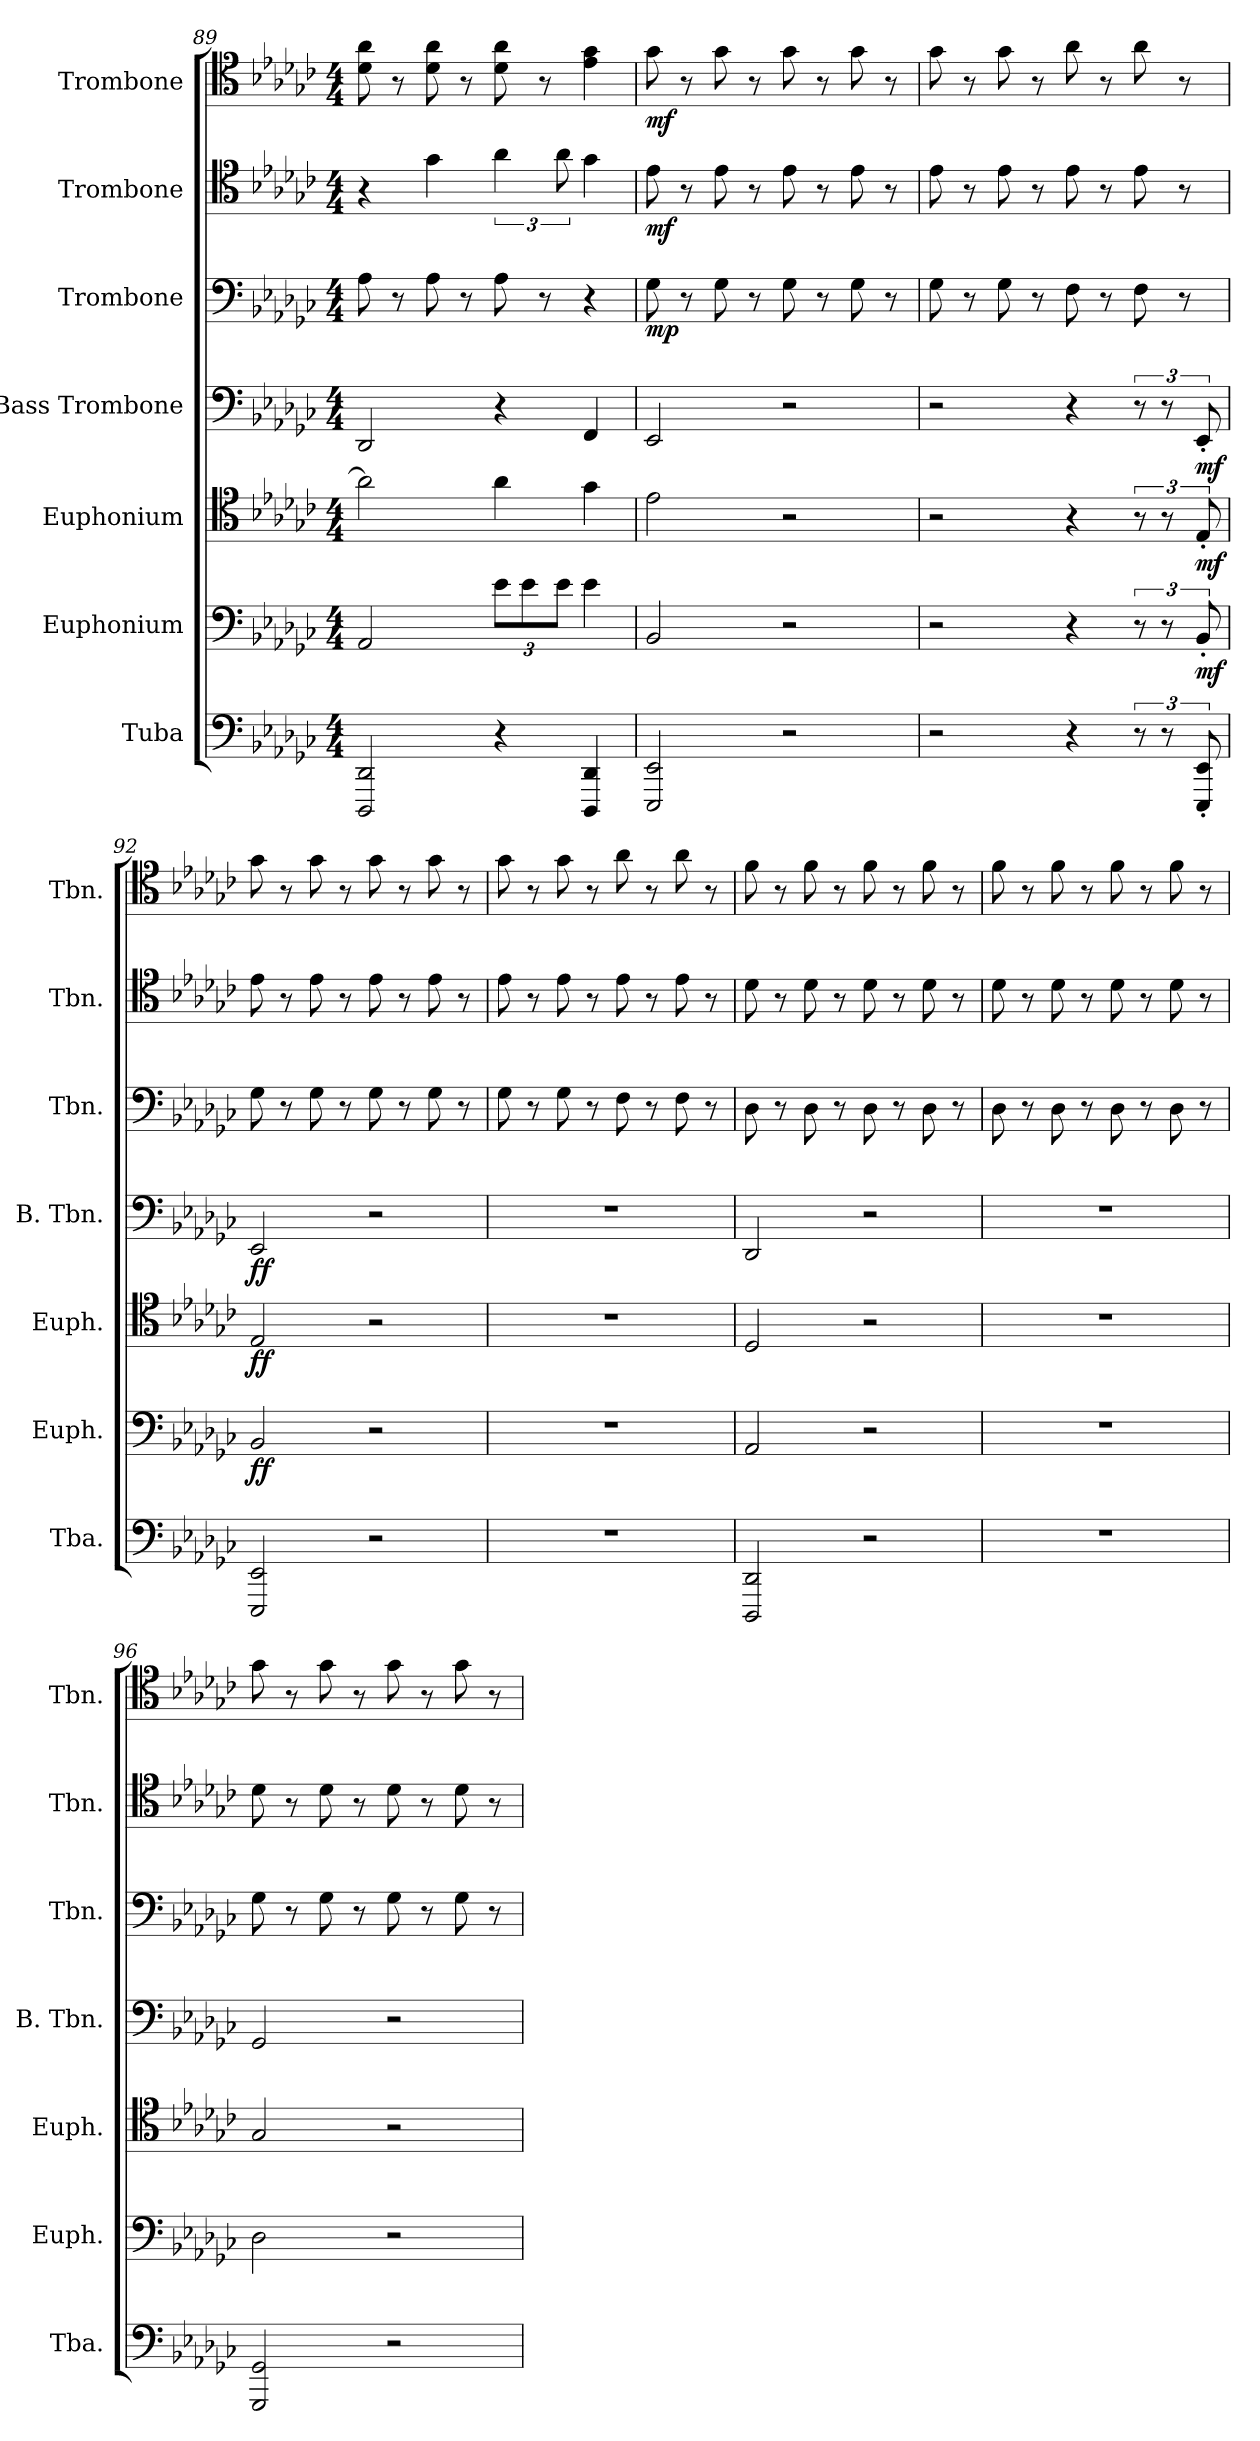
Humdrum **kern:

**kern	**kern	**dynam	**kern	**dynam	**kern	**dynam	**kern	**dynam	**kern	**dynam	**kern	**dynam
*part7	*part6	*part6	*part5	*part5	*part4	*part4	*part3	*part3	*part2	*part2	*part1	*part1
*staff7	*staff6	*staff6	*staff5	*staff5	*staff4	*staff4	*staff3	*staff3	*staff2	*staff2	*staff1	*staff1
*I"Tuba	*I"Euphonium	*	*I"Euphonium	*	*I"Bass Trombone	*	*I"Trombone	*	*I"Trombone	*	*I"Trombone	*
*I'Tba.	*I'Euph.	*	*I'Euph.	*	*I'B. Tbn.	*	*I'Tbn.	*	*I'Tbn.	*	*I'Tbn.	*
*clefF4	*clefF4	*	*clefC4	*	*clefF4	*	*clefF4	*	*clefC4	*	*clefC4	*
*k[b-e-a-d-g-c-]	*k[b-e-a-d-g-c-]	*	*k[b-e-a-d-g-c-]	*	*k[b-e-a-d-g-c-]	*	*k[b-e-a-d-g-c-]	*	*k[b-e-a-d-g-c-]	*	*k[b-e-a-d-g-c-]	*
*M4/4	*M4/4	*	*M4/4	*	*M4/4	*	*M4/4	*	*M4/4	*	*M4/4	*
=89	=89	=89	=89	=89	=89	=89	=89	=89	=89	=89	=89	=89
2DDD-/ 2DD-/	2AA-/	.	2a-\]	.	2DD-/	.	8A-\	.	4r	.	8d-\ 8a-\	.
.	.	.	.	.	.	.	8r	.	.	.	8r	.
.	.	.	.	.	.	.	8A-\	.	4g-\	.	8d-\ 8a-\	.
.	.	.	.	.	.	.	8r	.	.	.	8r	.
*	*Xbrackettup	*	*	*	*	*	*	*	*	*	*	*
4r	12e-\L	.	4a-\	.	4r	.	8A-\	.	6a-\	.	8d-\ 8a-\	.
.	12e-\	.	.	.	.	.	.	.	.	.	.	.
.	.	.	.	.	.	.	8r	.	.	.	8r	.
.	12e-\J	.	.	.	.	.	.	.	12a-\	.	.	.
4DDD-/ 4DD-/	4e-\	.	4g-\	.	4FF/	.	4r	.	4g-\	.	4e-\ 4g-\	.
=90	=90	=90	=90	=90	=90	=90	=90	=90	=90	=90	=90	=90
!	!	!	!	!	!	!	!	!LO:DY:b	!	!LO:DY:b	!	!LO:DY:b
2EEE-/ 2EE-/	2BB-/	.	2e-\	.	2EE-/	.	8G-\	mp	8e-\	mf	8g-\	mf
.	.	.	.	.	.	.	8r	.	8r	.	8r	.
.	.	.	.	.	.	.	8G-\	.	8e-\	.	8g-\	.
.	.	.	.	.	.	.	8r	.	8r	.	8r	.
2r	2r	.	2r	.	2r	.	8G-\	.	8e-\	.	8g-\	.
.	.	.	.	.	.	.	8r	.	8r	.	8r	.
.	.	.	.	.	.	.	8G-\	.	8e-\	.	8g-\	.
.	.	.	.	.	.	.	8r	.	8r	.	8r	.
!!LO:PB:g=z
=91	=91	=91	=91	=91	=91	=91	=91	=91	=91	=91	=91	=91
2r	2r	.	2r	.	2r	.	8G-\	.	8e-\	.	8g-\	.
.	.	.	.	.	.	.	8r	.	8r	.	8r	.
.	.	.	.	.	.	.	8G-\	.	8e-\	.	8g-\	.
.	.	.	.	.	.	.	8r	.	8r	.	8r	.
4r	4r	.	4r	.	4r	.	8F\	.	8e-\	.	8a-\	.
.	.	.	.	.	.	.	8r	.	8r	.	8r	.
*	*brackettup	*	*	*	*	*	*	*	*	*	*	*
12r	12r	.	12r	.	12r	.	8F\	.	8e-\	.	8a-\	.
12r	12r	.	12r	.	12r	.	.	.	.	.	.	.
.	.	.	.	.	.	.	8r	.	8r	.	8r	.
!	!	!LO:DY:b	!	!LO:DY:b	!	!LO:DY:b	!	!	!	!	!	!
12EEE-/' 12EE-/'	12BB-'/	mf	12E-'/	mf	12EE-'/	mf	.	.	.	.	.	.
=92	=92	=92	=92	=92	=92	=92	=92	=92	=92	=92	=92	=92
!	!	!LO:DY:b	!	!LO:DY:b	!	!LO:DY:b	!	!	!	!	!	!
2EEE-/ 2EE-/	2BB-/	ff	2E-/	ff	2EE-/	ff	8G-\	.	8e-\	.	8g-\	.
.	.	.	.	.	.	.	8r	.	8r	.	8r	.
.	.	.	.	.	.	.	8G-\	.	8e-\	.	8g-\	.
.	.	.	.	.	.	.	8r	.	8r	.	8r	.
2r	2r	.	2r	.	2r	.	8G-\	.	8e-\	.	8g-\	.
.	.	.	.	.	.	.	8r	.	8r	.	8r	.
.	.	.	.	.	.	.	8G-\	.	8e-\	.	8g-\	.
.	.	.	.	.	.	.	8r	.	8r	.	8r	.
=93	=93	=93	=93	=93	=93	=93	=93	=93	=93	=93	=93	=93
1r	1r	.	1r	.	1r	.	8G-\	.	8e-\	.	8g-\	.
.	.	.	.	.	.	.	8r	.	8r	.	8r	.
.	.	.	.	.	.	.	8G-\	.	8e-\	.	8g-\	.
.	.	.	.	.	.	.	8r	.	8r	.	8r	.
.	.	.	.	.	.	.	8F\	.	8e-\	.	8a-\	.
.	.	.	.	.	.	.	8r	.	8r	.	8r	.
.	.	.	.	.	.	.	8F\	.	8e-\	.	8a-\	.
.	.	.	.	.	.	.	8r	.	8r	.	8r	.
=94	=94	=94	=94	=94	=94	=94	=94	=94	=94	=94	=94	=94
2DDD-/ 2DD-/	2AA-/	.	2D-/	.	2DD-/	.	8D-\	.	8d-\	.	8f\	.
.	.	.	.	.	.	.	8r	.	8r	.	8r	.
.	.	.	.	.	.	.	8D-\	.	8d-\	.	8f\	.
.	.	.	.	.	.	.	8r	.	8r	.	8r	.
2r	2r	.	2r	.	2r	.	8D-\	.	8d-\	.	8f\	.
.	.	.	.	.	.	.	8r	.	8r	.	8r	.
.	.	.	.	.	.	.	8D-\	.	8d-\	.	8f\	.
.	.	.	.	.	.	.	8r	.	8r	.	8r	.
=95	=95	=95	=95	=95	=95	=95	=95	=95	=95	=95	=95	=95
1r	1r	.	1r	.	1r	.	8D-\	.	8d-\	.	8f\	.
.	.	.	.	.	.	.	8r	.	8r	.	8r	.
.	.	.	.	.	.	.	8D-\	.	8d-\	.	8f\	.
.	.	.	.	.	.	.	8r	.	8r	.	8r	.
.	.	.	.	.	.	.	8D-\	.	8d-\	.	8f\	.
.	.	.	.	.	.	.	8r	.	8r	.	8r	.
.	.	.	.	.	.	.	8D-\	.	8d-\	.	8f\	.
.	.	.	.	.	.	.	8r	.	8r	.	8r	.
!!LO:PB:g=z
=96	=96	=96	=96	=96	=96	=96	=96	=96	=96	=96	=96	=96
2GGG-/ 2GG-/	2D-\	.	2G-/	.	2GG-/	.	8G-\	.	8d-\	.	8g-\	.
.	.	.	.	.	.	.	8r	.	8r	.	8r	.
.	.	.	.	.	.	.	8G-\	.	8d-\	.	8g-\	.
.	.	.	.	.	.	.	8r	.	8r	.	8r	.
2r	2r	.	2r	.	2r	.	8G-\	.	8d-\	.	8g-\	.
.	.	.	.	.	.	.	8r	.	8r	.	8r	.
.	.	.	.	.	.	.	8G-\	.	8d-\	.	8g-\	.
.	.	.	.	.	.	.	8r	.	8r	.	8r	.
=	=	=	=	=	=	=	=	=	=	=	=	=
*-	*-	*-	*-	*-	*-	*-	*-	*-	*-	*-	*-	*-
